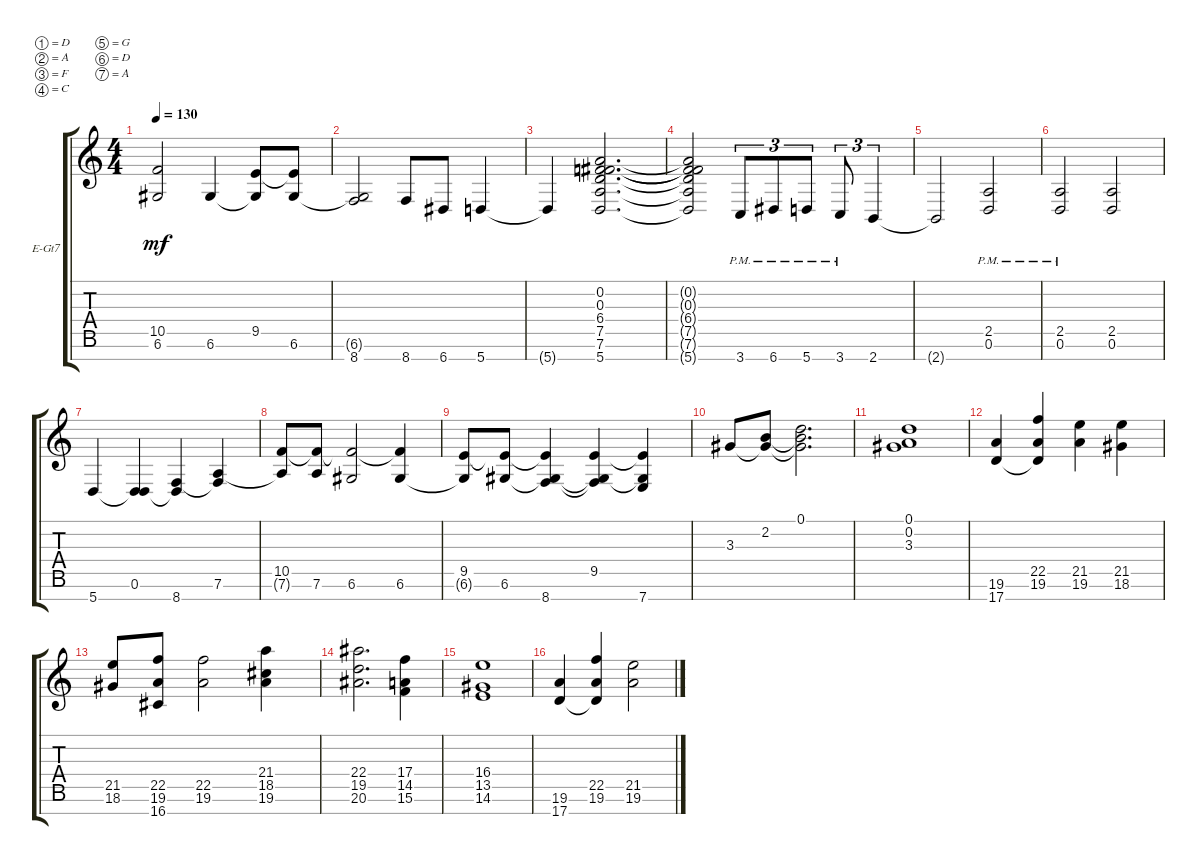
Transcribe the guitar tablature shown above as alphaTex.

\defaultSystemsLayout 4
\bracketExtendMode groupsimilarinstruments
\firstSystemTrackNameOrientation horizontal
\otherSystemsTrackNameOrientation horizontal
\track ("Electric Guitar" "E-Gt7") {instrument distortionguitar}
\staff {score tabs}
\tuning (D4 A3 F3 C3 G2 D2 A1)
\ts (4 4)
\tempo 130
\clef g2
\ks c
(6.6 10.5{t}).2{dy mf} 6.6.4 (9.5 6.6{t}).8 (6.6 9.5{t}).8 |
(8.7 6.6{t}).2 8.7.8 6.7.8 5.7.4 |
5.7{t}.4 (5.7 7.6 7.5 6.4 0.3 0.2).2{d} |
(5.7{t} 7.6{t} 7.5{t} 6.4{t} 0.3{t} 0.2{t}).2 3.7{pm}.8{tu (3 2)} 6.7{pm}.8{tu (3 2)} 5.7{pm}.8{tu (3 2)} 3.7{pm}.8{tu (3 2)} 2.7.4{tu (3 2)} |
2.7{t}.2 (0.6{pm} 2.5{pm}).2 |
(0.6{pm} 2.5{pm}).2 (0.6 2.5).2 |
5.7.4 (0.6 5.7{t}).4 (8.7 0.6{t}).4 (7.6 8.7{t}).4 |
(10.5 7.6{t}).8 (7.6 10.5{t}).8 (6.6 10.5{t}).2 (6.6 10.5{t}).4 |
(9.5 6.6{t}).8 (6.6 9.5{t}).8 (8.7 6.6{t} 9.5{t}).4 (8.7{t} 9.5 6.6{t}).4 (7.7 9.5{t} 6.6{t}).4 |
3.3.8 (2.2 3.3{t}).8 (0.1 2.2{t} 3.3{t}).2{d} |
(3.3 0.1 0.2).1 |
(19.6 17.7).4 (22.5 19.6 17.7{t}).4 (21.5 19.6).4 (21.5 18.6).4 |
(21.5 18.6).8 (22.5 19.6 16.7).8 (22.5 19.6).2 (21.4 18.5 19.6).4 |
(22.4 19.5 20.6).2{d} (17.4 14.5 15.6).4 |
(16.4 13.5 14.6).1 |
(19.6 17.7).4 (22.5 19.6 17.7{t}).4 (21.5 19.6).2
